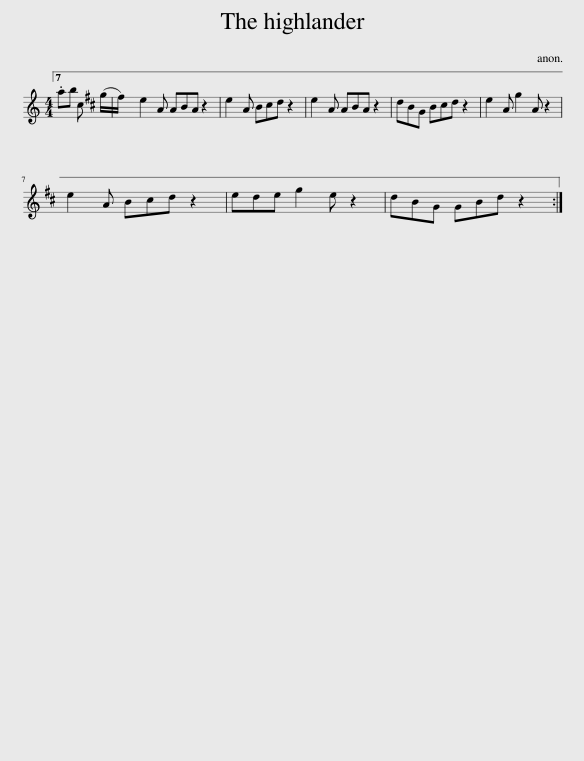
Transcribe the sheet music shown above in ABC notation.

X:1
L:1/8
M:4/4
I:linebreak $
K:C
V:1 treble
V:1
 .ab c (g/^f/) | e2 A ABA z2 | e2 A B^cd z2 | e2 A ABA z2 | dBG B^cd z2 | %5
 e2 A g2 A z2 |$ e2 A B^cd z2 | ede g2 e z2 | dBG GBd z2 :| %9
